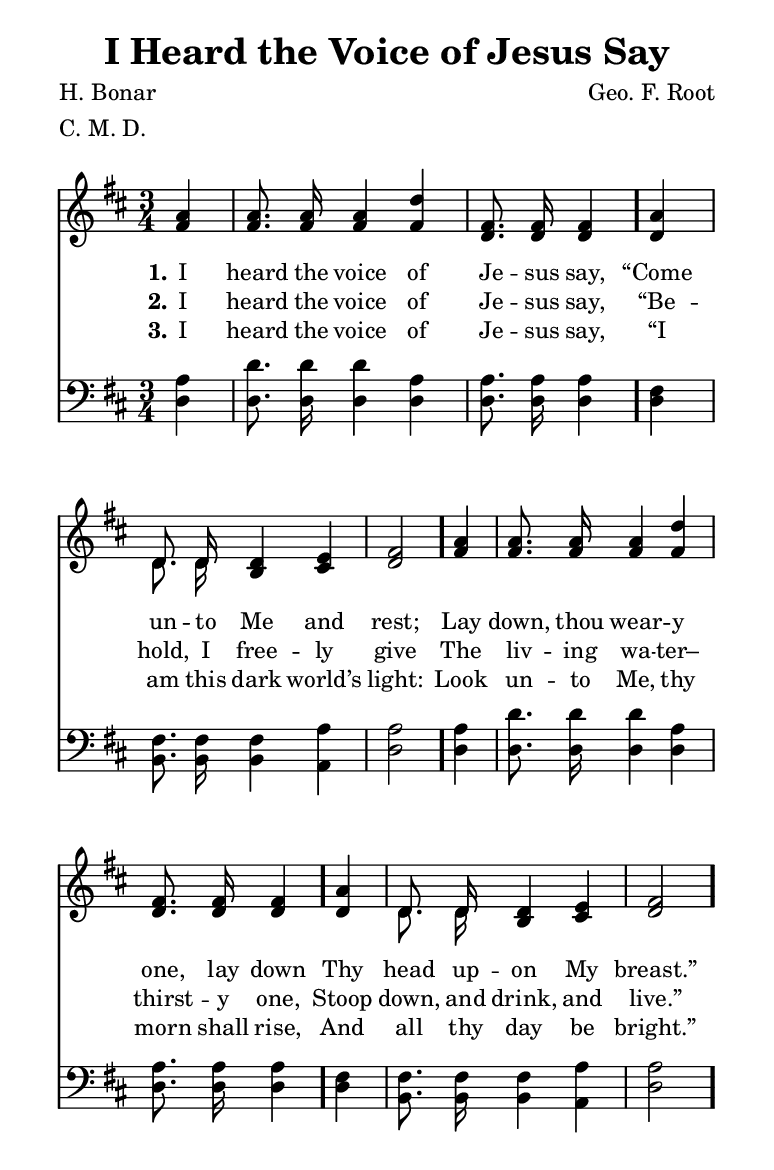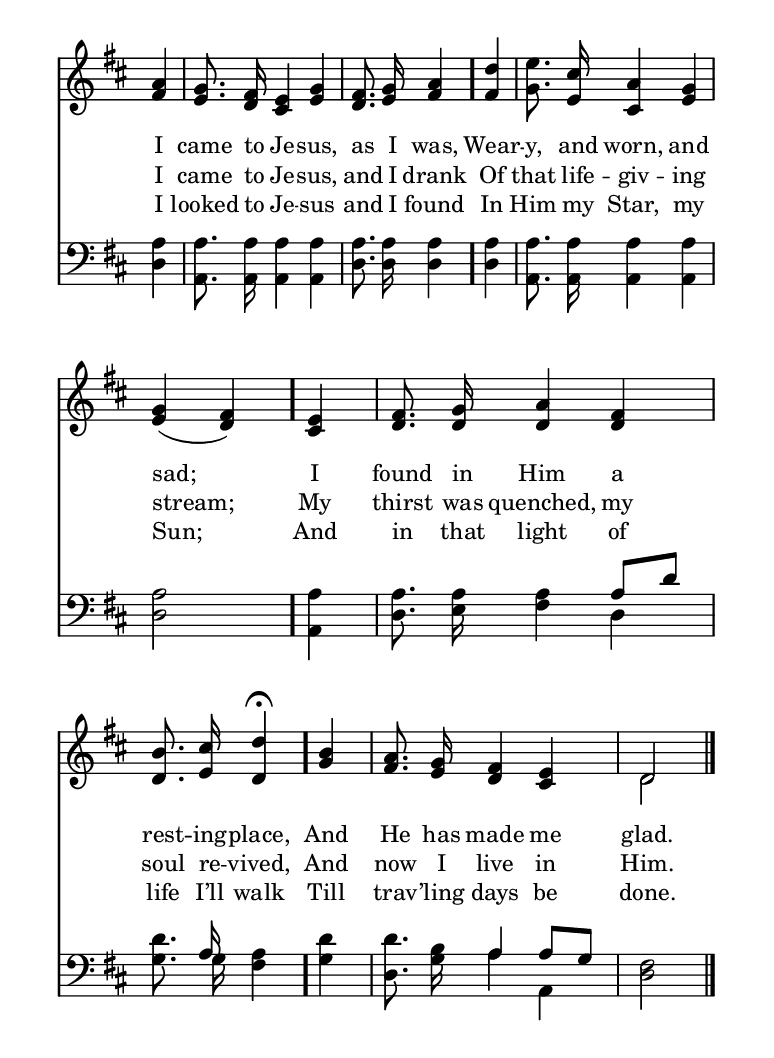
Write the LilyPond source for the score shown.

\include "common/global.ily"
\paper {
  \include "common/paper.ily"
}

\header{
  %gospel
  hymnnumber = "222"
  title = "I Heard the Voice of Jesus Say"
  tunename = "Varina"
  meter = "C. M. D."
  poet = "H. Bonar"
  composer = "Geo. F. Root"
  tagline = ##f
}

ta = { \tempo 4=80 }
tb = { \tempo 4=40 }

global = {
  \include "common/overrides.ily"
  \override Staff.TimeSignature.style = #'numbered
  \time 3/4
  \override Score.MetronomeMark.transparent = ##t % hide all fermata changes too
  \ta
  \key d \major
  \partial 4
  \autoBeamOff
}

patternA = { \ta c4 | c8. c16 c4 c | c8. c16 c4 }
patternD = { \ta c4 | c8. c16 c4 c | c8. c16 \tb c4\fermata }
patternB = { \ta c4 | c8. c16 c4 c | c2 }
patternC = { \ta c4 | c8. c16 c4 c | c4( c) }

notesSoprano = {
\global
\relative c'' {

  a4 | a8. a16 a4 d | fis,8. fis16 fis4
  a4 | d,8. d16 d4 e | fis2 \eogbreak
  a4 | a8. a16 a4 d | fis,8. fis16 fis4
  a4 | d,8. d16 d4 e | fis2 \eogbreak

  \changePitch \patternA { a | g fis e g | fis g a }
  \changePitch \patternC { d | e cis a g | g fis } \eogbreak
  \changePitch \patternD { e | fis g a fis | b cis d }
  \changePitch \patternB { b | a g fis e | d }

  \bar "|."

}
}

notesAlto = {
\global
\relative e' {

  \changePitch \patternA { fis | fis fis fis fis | d d d }
  \changePitch \patternB { d | d d b cis | d }
  \changePitch \patternA { fis | fis fis fis fis | d d d }
  \changePitch \patternB { d | d d b cis | d }

  \changePitch \patternA { fis | e d cis e | d e fis }
  \changePitch \patternC { fis | g e cis e | e d }
  \changePitch \patternA { cis | d d d d | d e d }
  \changePitch \patternB { g | fis e d cis | d }

}
}

notesTenor = {
\global
\relative a {

  \changePitch \patternA { a | d d d a | a a a }
  \changePitch \patternB { fis | fis fis fis a | a }
  \changePitch \patternA { a | d d d a | a a a }
  \changePitch \patternB { fis | fis fis fis a | a }

  \changePitch \patternA { a | a a a a | a a a }
  \changePitch \patternB { a | a a a a | a }
  a4 | a8. a16 a4 a8[ d] | d8. a16 a4
  d4 | d8. b16 a4 a8[ g] | fis2

}
}

notesBass = {
\global
\relative f {

  \changePitch \patternA { d | d d d d | d d d }
  \changePitch \patternB { d | b b b a | d }
  \changePitch \patternA { d | d d d d | d d d }
  \changePitch \patternB { d | b b b a | d }

  \changePitch \patternA { d | a a a a | d d d }
  \changePitch \patternB { d | a a a a | d }
  \changePitch \patternA { a | d e fis d | g g fis }
  \changePitch \patternB { g | d g a a, | d }

}
}

wordsA = \lyricmode {
\set stanza = "1."

I heard the voice of Je -- sus say, \bar "."
“Come un -- to Me and rest; \bar "."
Lay down, thou wear -- y one, lay down \bar "."
Thy head up -- on My breast.” \bar "."
I came to Je -- sus, as I was, \bar "."
Wear -- y, and worn, and sad; \bar "."
I found in Him a rest -- ing -- place, \bar "."
And He has made me glad. \bar "."

}

wordsB = \lyricmode {
\set stanza = "2."

I heard the voice of Je -- sus say,
“Be -- hold, I free -- ly give
The liv -- ing wa -- ter– thirst -- y one,
Stoop down, and drink, and live.”
I came to Je -- sus, and I drank
Of that life -- giv -- ing stream;
My thirst was quenched, my soul re -- vived,
And now I live in Him.

}

wordsC = \lyricmode {
\set stanza = "3."

I heard the voice of Je -- sus say,
“I am this dark world’s light:
Look un -- to Me, thy morn shall rise,
And all thy day be bright.”
I looked to Je -- sus and I found
In Him my Star, my Sun;
And in that light of life I’ll walk
Till trav -- ’ling days be done.

}

\score {
  \context ChoirStaff <<
    \context Staff = upper <<
      \set Staff.autoBeaming = ##f
      \set ChoirStaff.systemStartDelimiter = #'SystemStartBar
      \set ChoirStaff.printPartCombineTexts = ##f
      \partcombine #'(2 . 9) \notesSoprano \notesAlto
      \context NullVoice = sopranos { \voiceOne << \notesSoprano >> }
      \context NullVoice = altos { \voiceTwo << \notesAlto >> }
      \context Lyrics = one   \lyricsto sopranos \wordsA
      \context Lyrics = two   \lyricsto sopranos \wordsB
      \context Lyrics = three \lyricsto sopranos \wordsC
    >>
    \context Staff = men <<
      \set Staff.autoBeaming = ##f
      \clef bass
      \set ChoirStaff.printPartCombineTexts = ##f
      \partcombine #'(2 . 9) \notesTenor \notesBass
      \context NullVoice = tenors { \voiceOne << \notesTenor >> }
      \context NullVoice = basses { \voiceTwo << \notesBass >> }
    >>
  >>
  \layout {
    \include "common/layout.ily"
  }
  \midi{
    \include "common/midi.ily"
  }
}

\version "2.19.49"  % necessary for upgrading to future LilyPond versions.

% vi:set et ts=2 sw=2 ai nocindent syntax=lilypond:
